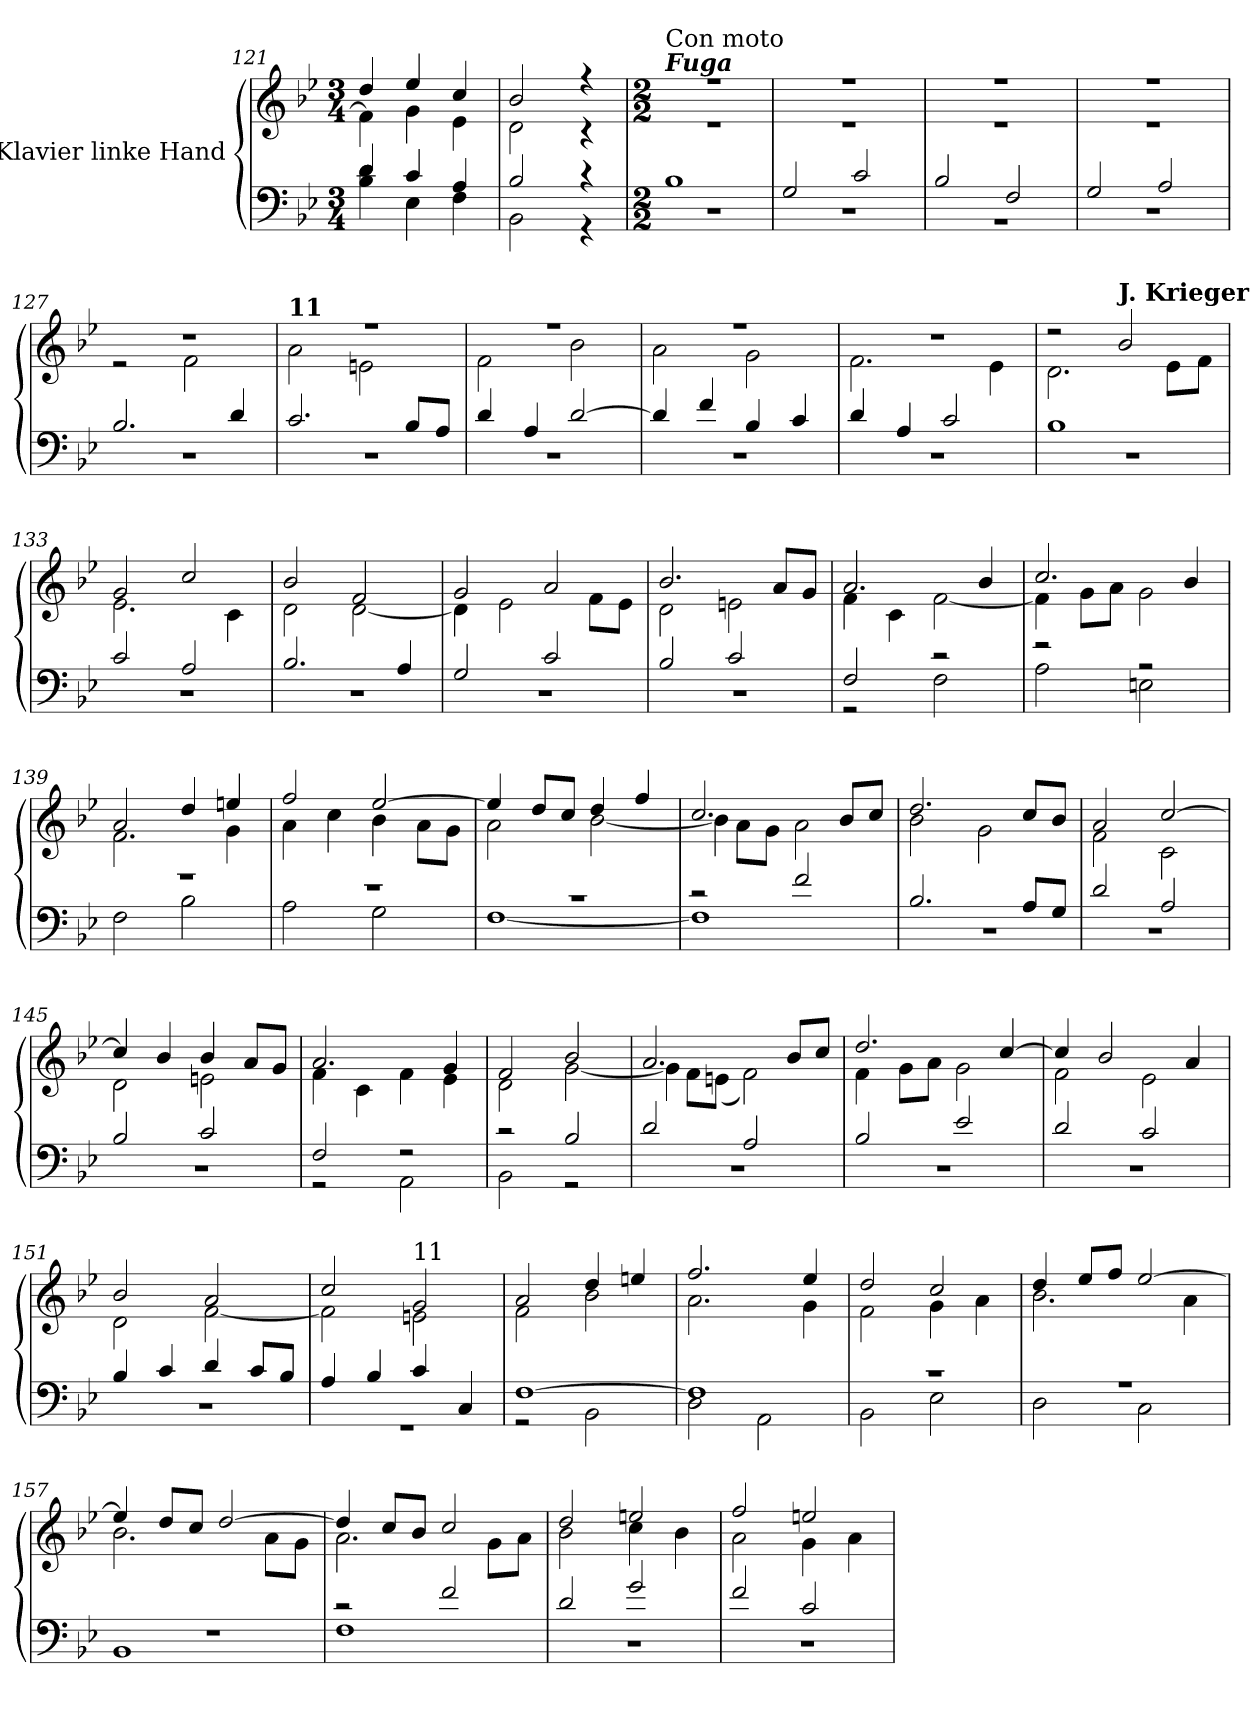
**kern	**kern
*part1	*part1
*staff2	*staff1
*I"Klavier linke Hand	*
*clefF4	*clefG2
*k[b-e-]	*k[b-e-]
*M3/4	*M3/4
=121	=121
*^	*^
4d/	4B-\ 4d\	4dd/	4f\]
4c/	4E-\	4ee-/	4g\
4A/	4F\	4cc/	4e-\
=122	=122	=122	=122
2B-/	2BB-\	2b-/	2d\
4r	4r	4r	4r
!!LO:LB:g=z	!!
=123	=123	=123	=123
*M2/2	*	*M2/2	*
!	!	!LO:TX:a:Bi:t=Fuga	!
!	!	!LO:TX:a:t=Con moto	!
1B-	1r	1r	1r
=124	=124	=124	=124
2G/	1r	1r	1r
2c/	.	.	.
=125	=125	=125	=125
2B-/	1r	1r	1r
2F/	.	.	.
=126	=126	=126	=126
2G/	1r	1r	1r
2A/	.	.	.
=127	=127	=127	=127
2.B-/	1r	1r	2r
.	.	.	2f\
4d/	.	.	.
=128	=128	=128	=128
!	!	!LO:TX:a:B:t=11	!
2.c/	1r	1r	2a\
.	.	.	2en\
8B-/L	.	.	.
8A/J	.	.	.
=129	=129	=129	=129
4d/	1r	1r	2f\
4A/	.	.	.
[2d/	.	.	2b-\
!!LO:PB:g=z	!!
=130	=130	=130	=130
4d/]	1r	1r	2a\
4f/	.	.	.
4B-/	.	.	2g\
4c/	.	.	.
!!LO:PB:g=z	!!
=131	=131	=131	=131
4d/	1r	1r	2.f\
4A/	.	.	.
2c/	.	.	.
.	.	.	4e-\
=132	=132	=132	=132
1B-	1r	2r	2.d\
!	!	!LO:TX:a:B:t=J. Krieger	!
.	.	2b-/	.
.	.	.	8e-\L
.	.	.	8f\J
!!LO:LB:g=z	!!
=133	=133	=133	=133
2c/	1r	2g/	2.e-\
2A/	.	2cc/	.
.	.	.	4c\
=134	=134	=134	=134
2.B-/	1r	2b-/	2d\
.	.	2f/	[2d\
4A/	.	.	.
=135	=135	=135	=135
2G/	1r	2g/	4d\]
.	.	.	2e-\
2c/	.	2a/	.
.	.	.	8f\L
.	.	.	8e-\J
=136	=136	=136	=136
2B-/	1r	2.b-/	2d\
2c/	.	.	2en\
.	.	8a/L	.
.	.	8g/J	.
=137	=137	=137	=137
2F/	2r	2.a/	4f\
.	.	.	4c\
2r	2F\	.	[2f\
.	.	4b-/	.
=138	=138	=138	=138
2r	2A\	2.cc/	4f\]
.	.	.	8g\L
.	.	.	8a\J
2r	2En\	.	2g\
.	.	4b-/	.
!!LO:LB:g=z	!!
=139	=139	=139	=139
1r	2F\	2a/	2.f\
.	2B-\	4dd/	.
.	.	4een/	4g\
!!LO:LB:g=z	!!
=140	=140	=140	=140
1r	2A\	2ff/	4a\
.	.	.	4cc\
.	2G\	[2ee-/	4b-\
.	.	.	8a\L
.	.	.	8g\J
!!LO:LB:g=z	!!
=141	=141	=141	=141
1r	[1F	4ee-/]	2a\
.	.	8dd/L	.
.	.	8cc/J	.
.	.	4dd/	[2b-\
.	.	4ff/	.
=142	=142	=142	=142
2r	1F]	2.cc/	4b-\]
.	.	.	8a\L
.	.	.	8g\J
2f/	.	.	2a\
.	.	8b-/L	.
.	.	8cc/J	.
=143	=143	=143	=143
2.B-/	1r	2.dd/	2b-\
.	.	.	2g\
8A/L	.	8cc/L	.
8G/J	.	8b-/J	.
=144	=144	=144	=144
2d/	1r	2a/	2f\
2A/	.	[2cc/	2c\
=145	=145	=145	=145
2B-/	1r	4cc/]	2d\
.	.	4b-/	.
2c/	.	4b-/	2en\
.	.	8a/L	.
.	.	8g/J	.
=146	=146	=146	=146
2F/	2r	2.a/	4f\
.	.	.	4c\
2r	2AA\	.	4f\
.	.	4g/	4e-\
!!LO:LB:g=z	!!
=147	=147	=147	=147
2r	2BB-\	2f/	2d\
2B-/	2r	2b-/	[2g\
=148	=148	=148	=148
2d/	1r	2.a/	4g\]
.	.	.	8f\L
.	.	.	(8en\J
2A/	.	.	2f\)
.	.	8b-/L	.
.	.	8cc/J	.
!!LO:LB:g=z	!!
=149	=149	=149	=149
2B-/	1r	2.dd/	4f\
.	.	.	8g\L
.	.	.	8a\J
2e-/	.	.	2g\
.	.	[4cc/	.
=150	=150	=150	=150
2d/	1r	4cc/]	2f\
.	.	2b-/	.
2c/	.	.	2e-\
.	.	4a/	.
=151	=151	=151	=151
4B-/	1r	2b-/	2d\
4c/	.	.	.
4d/	.	2a/	[2f\
8c/L	.	.	.
8B-/J	.	.	.
=152	=152	=152	=152
4A/	1r	2cc/	2f\]
4B-/	.	.	.
!	!	!LO:TX:a:t=11	!
4c/	.	2g/	2en\
4C/	.	.	.
=153	=153	=153	=153
[1F	2r	2a/	2f\
.	2BB-\	4dd/	2b-\
.	.	4een/	.
=154	=154	=154	=154
1F]	2D\	2.ff/	2.a\
.	2AA\	.	.
.	.	4ee-/	4g\
!!LO:PB:g=z	!!
=155	=155	=155	=155
1r	2BB-\	2dd/	2f\
.	2E-\	2cc/	4g\
.	.	.	4a\
!!LO:LB:g=z	!!
=156	=156	=156	=156
1r	2D\	4dd/	2.b-\
.	.	8ee-/L	.
.	.	8ff/J	.
.	2C\	[2ee-/	.
.	.	.	4a\
!!LO:PB:g=z	!!
=157	=157	=157	=157
1r	1BB-	4ee-/]	2.b-\
.	.	8dd/L	.
.	.	8cc/J	.
.	.	[2dd/	.
.	.	.	8a\L
.	.	.	8g\J
=158	=158	=158	=158
2r	1F	4dd/]	2.a\
.	.	8cc/L	.
.	.	8b-/J	.
2f/	.	2cc/	.
.	.	.	8g\L
.	.	.	8a\J
=159	=159	=159	=159
2d/	1r	2dd/	2b-\
2g/	.	2een/	4cc\
.	.	.	4b-\
=160	=160	=160	=160
2f/	1r	2ff/	2a\
2c/	.	2een/	4g\
.	.	.	4a\
*v	*v	*	*
*	*v	*v
=	=
*-	*-
